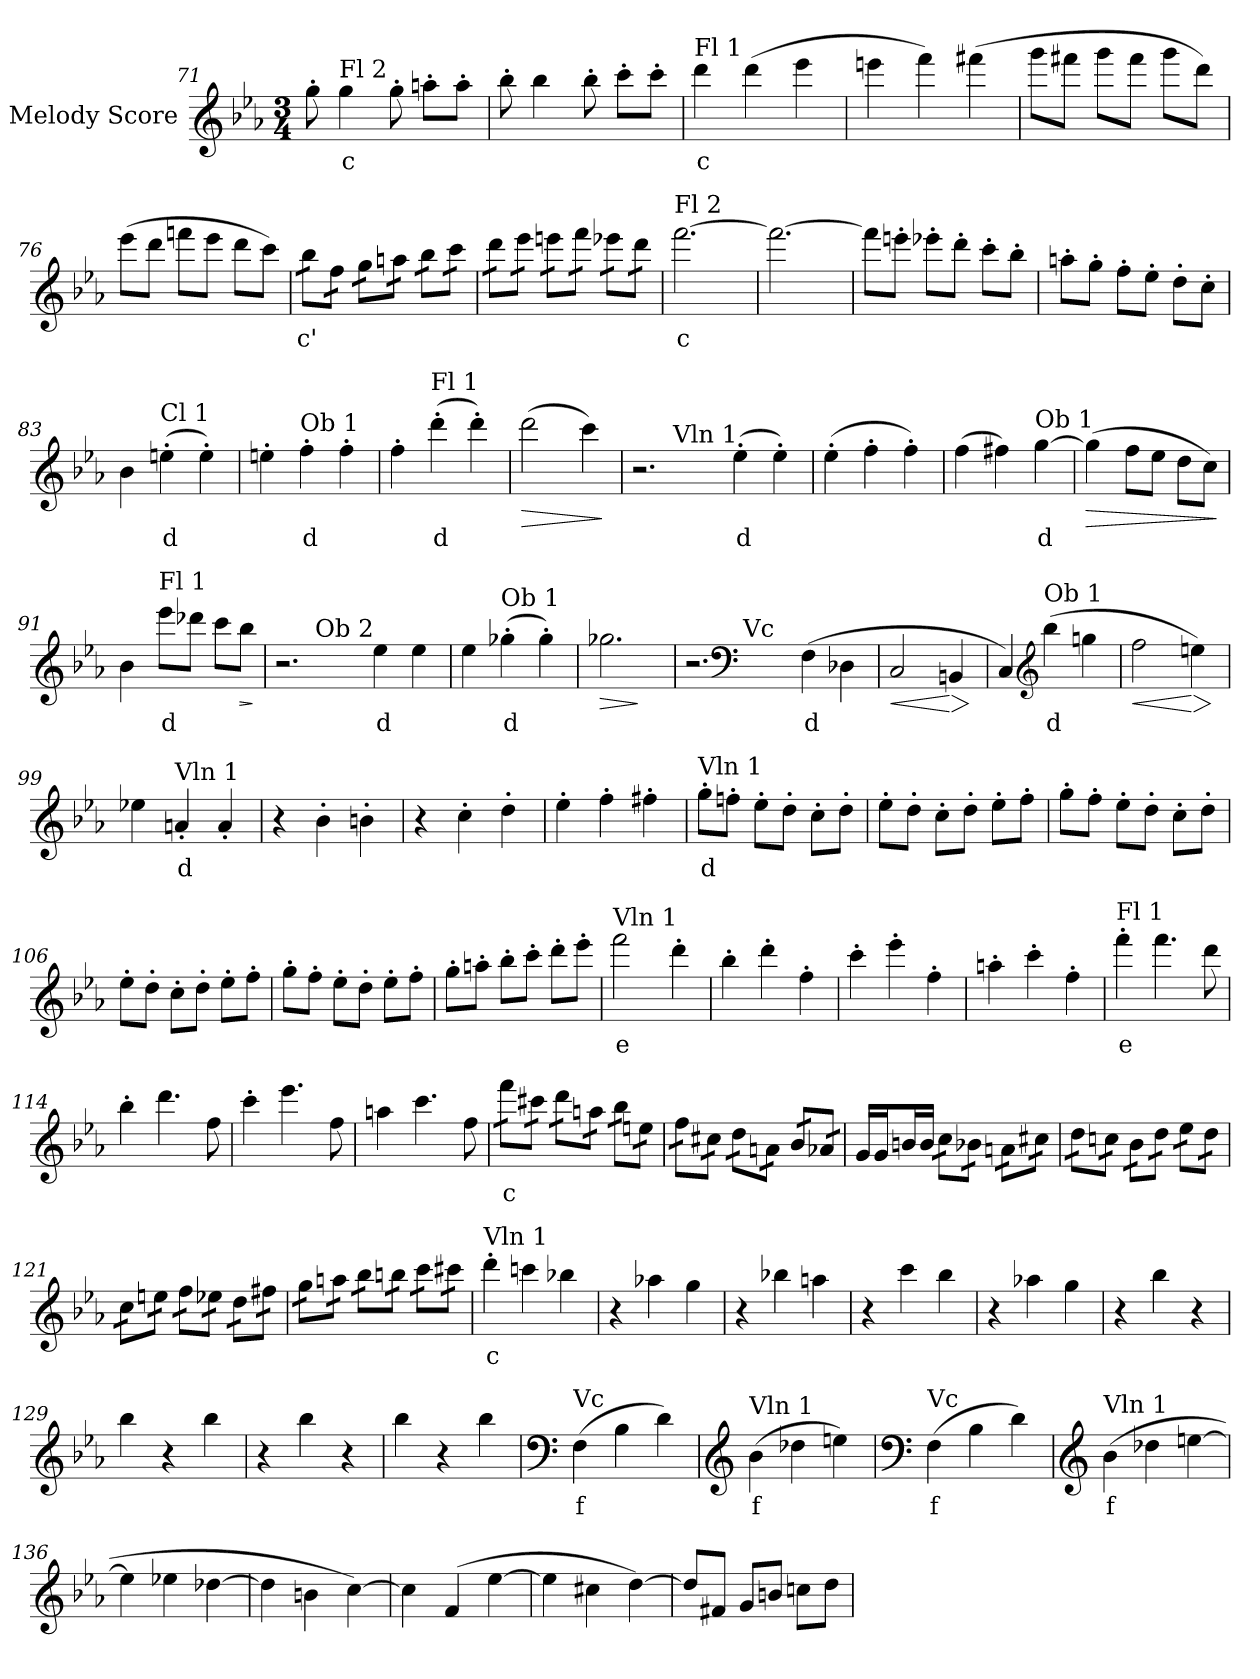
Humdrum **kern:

**kern	**text	**dynam
*part1	*part1	*part1
*staff1	*staff1	*staff1
*I"Melody Score	*	*
*clefG2	*	*
*k[b-e-a-]	*	*
*M3/4	*	*
=71	=71	=71
8gg'\	.	.
!LO:TX:a:t=Fl 2	!	!
!	!LO:LY:b:color=#FF0000	!
4gg\	c	.
8gg'\	.	.
8aan'\L	.	.
8aa'\J	.	.
=72	=72	=72
8bb-'\	.	.
4bb-\	.	.
8bb-'\	.	.
8ccc'\L	.	.
8ccc'\J	.	.
=73	=73	=73
!LO:TX:a:t=Fl 1	!	!
!	!LO:LY:b:color=#FF0000	!
4ddd\	c	.
(4ddd\	.	.
4eee-\	.	.
=74	=74	=74
4eeen\	.	.
4fff\)	.	.
(4fff#X\	.	.
=75	=75	=75
8ggg\L	.	.
8fff#X\J	.	.
8ggg\L	.	.
8fff#\J	.	.
8ggg\L	.	.
8ddd\J)	.	.
=76	=76	=76
(8eee-\L	.	.
8ddd\J	.	.
8fffn\L	.	.
8eee-\J	.	.
8ddd\L	.	.
8ccc\J)	.	.
=77	=77	=77
!LO:TX:a:t=Vln 1	!	!
!	!LO:LY:b:color=#FF0000	!
*tremolo	*	*
16bb-\LL	c'	.
16bb-\	.	.
16ff\	.	.
16ff\JJ	.	.
16gg\LL	.	.
16gg\	.	.
16aan\	.	.
16aan\JJ	.	.
16bb-\LL	.	.
16bb-\	.	.
16ccc\	.	.
16ccc\JJ	.	.
=78	=78	=78
16ddd\LL	.	.
16ddd\	.	.
16eee-\	.	.
16eee-\JJ	.	.
16eeen\LL	.	.
16eeen\	.	.
16fff\	.	.
16fff\JJ	.	.
16eee-X\LL	.	.
16eee-X\	.	.
16ddd\	.	.
16ddd\JJ	.	.
*Xtremolo	*	*
=79	=79	=79
!LO:TX:a:t=Fl 2	!	!
!	!LO:LY:b:color=#FF0000	!
[2.fff\	c	.
=80	=80	=80
2.fff\_	.	.
=81	=81	=81
8fff\L]	.	.
8eeen'\J	.	.
8eee-X'\L	.	.
8ddd'\J	.	.
8ccc'\L	.	.
8bb-'\J	.	.
=82	=82	=82
8aan'\L	.	.
8gg'\J	.	.
8ff'\L	.	.
8ee-'\J	.	.
8dd'\L	.	.
8cc'\J	.	.
=83	=83	=83
4b-\	.	.
!LO:TX:a:t=Cl 1	!	!
!	!LO:LY:b:color=#FF0000	!
(4ee'\	d	.
4ee'\)	.	.
=84	=84	=84
4ee'\	.	.
!LO:TX:a:t=Ob 1	!	!
!	!LO:LY:b:color=#FF0000	!
4ff'\	d	.
4ff'\	.	.
=85	=85	=85
4ff'\	.	.
!LO:TX:a:t=Fl 1	!	!
!	!LO:LY:b:color=#FF0000	!
(4ddd'\	d	.
4ddd'\)	.	.
=86	=86	=86
!	!	!LO:HP:b
(2ddd\	.	>
4ccc\)	.	.
.	.	]
=87	=87	=87
*^	*	*
2.r	4ryy	.	.
!	!LO:TX:a:t=Vln 1	!	!
.	1ryy	.	.
!	!	!LO:LY:b:color=#FF0000	!
(4ee-'\	.	d	.
4ee-'\)	.	.	.
*v	*v	*	*
=88	=88	=88
(4ee-'\	.	.
4ff'\	.	.
4ff'\)	.	.
=89	=89	=89
(4ff\	.	.
4ff#X\)	.	.
!LO:TX:a:t=Ob 1	!	!
!	!LO:LY:b:color=#FF0000	!
[4gg\	d	.
=90	=90	=90
!	!	!LO:HP:b
(4gg\]	.	>
8ff\L	.	.
8ee-\J	.	.
8dd\L	.	.
8cc\J)	.	.
.	.	]
=91	=91	=91
4b-\	.	.
!LO:TX:a:t=Fl 1	!	!
!	!LO:LY:b:color=#FF0000	!
8eee-\L	d	.
8ddd-X\J	.	.
8ccc\L	.	.
!	!	!LO:HP:b
8bb-\J	.	>
.	.	]
=92	=92	=92
*^	*	*
2.r	4ryy	.	.
!	!LO:TX:a:t=Ob 2	!	!
.	1ryy	.	.
!	!	!LO:LY:b:color=#FF0000	!
4ee-\	.	d	.
4ee-\	.	.	.
*v	*v	*	*
=93	=93	=93
4ee-\	.	.
!LO:TX:a:t=Ob 1	!	!
!	!LO:LY:b:color=#FF0000	!
(4gg-X'\	d	.
4gg-'\)	.	.
=94	=94	=94
!	!	!LO:HP:b
2.gg-X\	.	>
.	.	]
=95	=95	=95
*^	*	*
2.r	4ryy	.	.
*clefF4	*	*	*
!	!LO:TX:a:t=Vc	!	!
.	1ryy	.	.
!	!	!LO:LY:b:color=#FF0000	!
(4F\	.	d	.
4D-X\	.	.	.
=96	=96	=96	=96
!	!	!	!LO:HP:b
*v	*v	*	*
2C/	.	<
!	!	!LO:HP:n=1:b
4BBn/	.	[ >
.	.	]
=97	=97	=97
4C/)	.	.
*clefG2	*	*
!LO:TX:a:t=Ob 1	!	!
!	!LO:LY:b:color=#FF0000	!
(4bb-\	d	.
4ggn\	.	.
=98	=98	=98
!	!	!LO:HP:b
2ff\	.	<
!	!	!LO:HP:n=1:b
4een\)	.	[ >
.	.	]
=99	=99	=99
4ee-X\	.	.
!LO:TX:a:t=Vln 1	!	!
!	!LO:LY:b:color=#FF0000	!
4an'/	d	.
4a'/	.	.
=100	=100	=100
4r	.	.
4b-'\	.	.
4bn'\	.	.
=101	=101	=101
4r	.	.
4cc'\	.	.
4dd'\	.	.
=102	=102	=102
4ee-'\	.	.
4ff'\	.	.
4ff#X'\	.	.
=103	=103	=103
!LO:TX:a:t=Vln 1	!	!
!	!LO:LY:b:color=#FF0000	!
8gg'\L	d	.
8ffn'\J	.	.
8ee-'\L	.	.
8dd'\J	.	.
8cc'\L	.	.
8dd'\J	.	.
=104	=104	=104
8ee-'\L	.	.
8dd'\J	.	.
8cc'\L	.	.
8dd'\J	.	.
8ee-'\L	.	.
8ff'\J	.	.
=105	=105	=105
8gg'\L	.	.
8ff'\J	.	.
8ee-'\L	.	.
8dd'\J	.	.
8cc'\L	.	.
8dd'\J	.	.
=106	=106	=106
8ee-'\L	.	.
8dd'\J	.	.
8cc'\L	.	.
8dd'\J	.	.
8ee-'\L	.	.
8ff'\J	.	.
=107	=107	=107
8gg'\L	.	.
8ff'\J	.	.
8ee-'\L	.	.
8dd'\J	.	.
8ee-'\L	.	.
8ff'\J	.	.
=108	=108	=108
8gg'\L	.	.
8aan'\J	.	.
8bb-'\L	.	.
8ccc'\J	.	.
8ddd'\L	.	.
8eee-'\J	.	.
=109	=109	=109
!LO:TX:a:t=Vln 1	!	!
!	!LO:LY:b:color=#FF0000	!
2fff\	e	.
4ddd'\	.	.
=110	=110	=110
4bb-'\	.	.
4ddd'\	.	.
4ff'\	.	.
=111	=111	=111
4ccc'\	.	.
4eee-'\	.	.
4ff'\	.	.
=112	=112	=112
4aan'\	.	.
4ccc'\	.	.
4ff'\	.	.
=113	=113	=113
!LO:TX:a:t=Fl 1	!	!
!	!LO:LY:b:color=#FF0000	!
4fff'\	e	.
4.fff\	.	.
8ddd\	.	.
=114	=114	=114
4bb-'\	.	.
4.ddd\	.	.
8ff\	.	.
=115	=115	=115
4ccc'\	.	.
4.eee-\	.	.
8ff\	.	.
=116	=116	=116
4aan\	.	.
4.ccc\	.	.
8ff\	.	.
=117	=117	=117
!LO:TX:a:t=Vln 1	!	!
!	!LO:LY:b:color=#FF0000	!
*tremolo	*	*
16fff\LL	c	.
16fff\	.	.
16ccc#X\	.	.
16ccc#X\JJ	.	.
16ddd\LL	.	.
16ddd\	.	.
16aan\	.	.
16aan\JJ	.	.
16bb-\LL	.	.
16bb-\	.	.
16een\	.	.
16een\JJ	.	.
=118	=118	=118
16ff\LL	.	.
16ff\	.	.
16cc#X\	.	.
16cc#X\JJ	.	.
16dd\LL	.	.
16dd\	.	.
16an\	.	.
16an\JJ	.	.
16b-/LL	.	.
16b-/	.	.
16a-X/	.	.
16a-X/JJ	.	.
*Xtremolo	*	*
=119	=119	=119
16g/LL	.	.
16g/J	.	.
16bn/L	.	.
16b/JJ	.	.
*tremolo	*	*
16cc\LL	.	.
16cc\	.	.
16b-X\	.	.
16b-X\JJ	.	.
16an\LL	.	.
16an\	.	.
16cc#X\	.	.
16cc#X\JJ	.	.
=120	=120	=120
16dd\LL	.	.
16dd\	.	.
16ccn\	.	.
16ccn\JJ	.	.
16b-\LL	.	.
16b-\	.	.
16dd\	.	.
16dd\JJ	.	.
16ee-\LL	.	.
16ee-\	.	.
16dd\	.	.
16dd\JJ	.	.
=121	=121	=121
16cc\LL	.	.
16cc\	.	.
16een\	.	.
16een\JJ	.	.
16ff\LL	.	.
16ff\	.	.
16ee-X\	.	.
16ee-X\JJ	.	.
16dd\LL	.	.
16dd\	.	.
16ff#X\	.	.
16ff#X\JJ	.	.
=122	=122	=122
16gg\LL	.	.
16gg\	.	.
16aan\	.	.
16aan\JJ	.	.
16bb-\LL	.	.
16bb-\	.	.
16bbn\	.	.
16bbn\JJ	.	.
16ccc\LL	.	.
16ccc\	.	.
16ccc#X\	.	.
16ccc#X\JJ	.	.
*Xtremolo	*	*
=123	=123	=123
!LO:TX:a:t=Vln 1	!	!
!	!LO:LY:b:color=#FF0000	!
4ddd'\	c	.
4cccn\	.	.
4bb-X\	.	.
=124	=124	=124
4r	.	.
4aa-X\	.	.
4gg\	.	.
=125	=125	=125
4r	.	.
4bb-X\	.	.
4aan\	.	.
=126	=126	=126
4r	.	.
4ccc\	.	.
4bb-\	.	.
=127	=127	=127
4r	.	.
4aa-X\	.	.
4gg\	.	.
=128	=128	=128
4r	.	.
4bb-\	.	.
4r	.	.
=129	=129	=129
4bb-\	.	.
4r	.	.
4bb-\	.	.
=130	=130	=130
4r	.	.
4bb-\	.	.
4r	.	.
=131	=131	=131
4bb-\	.	.
4r	.	.
4bb-\	.	.
=132	=132	=132
*clefF4	*	*
!LO:TX:a:t=Vc	!	!
!	!LO:LY:b:color=#FF0000	!
(4F\	f	.
4B-\	.	.
4d\)	.	.
=133	=133	=133
*clefG2	*	*
!LO:TX:a:t=Vln 1	!	!
!	!LO:LY:b:color=#FF0000	!
(4b-\	f	.
4dd-X\	.	.
4een\)	.	.
=134	=134	=134
*clefF4	*	*
!LO:TX:a:t=Vc	!	!
!	!LO:LY:b:color=#FF0000	!
(4F\	f	.
4B-\	.	.
4d\)	.	.
=135	=135	=135
*clefG2	*	*
!LO:TX:a:t=Vln 1	!	!
!	!LO:LY:b:color=#FF0000	!
(4b-\	f	.
4dd-X\	.	.
[4een\	.	.
=136	=136	=136
4ee\]	.	.
4ee-X\	.	.
[4dd-X\	.	.
=137	=137	=137
4dd-\]	.	.
4bn\	.	.
[4cc\)	.	.
=138	=138	=138
4cc\]	.	.
(4f/	.	.
[4ee-\	.	.
=139	=139	=139
4ee-\]	.	.
4cc#X\	.	.
[4dd\)	.	.
=140	=140	=140
8dd/L]	.	.
8f#X/J	.	.
8g/L	.	.
8bn/J	.	.
8ccn\L	.	.
8dd\J	.	.
=	=	=
*-	*-	*-
